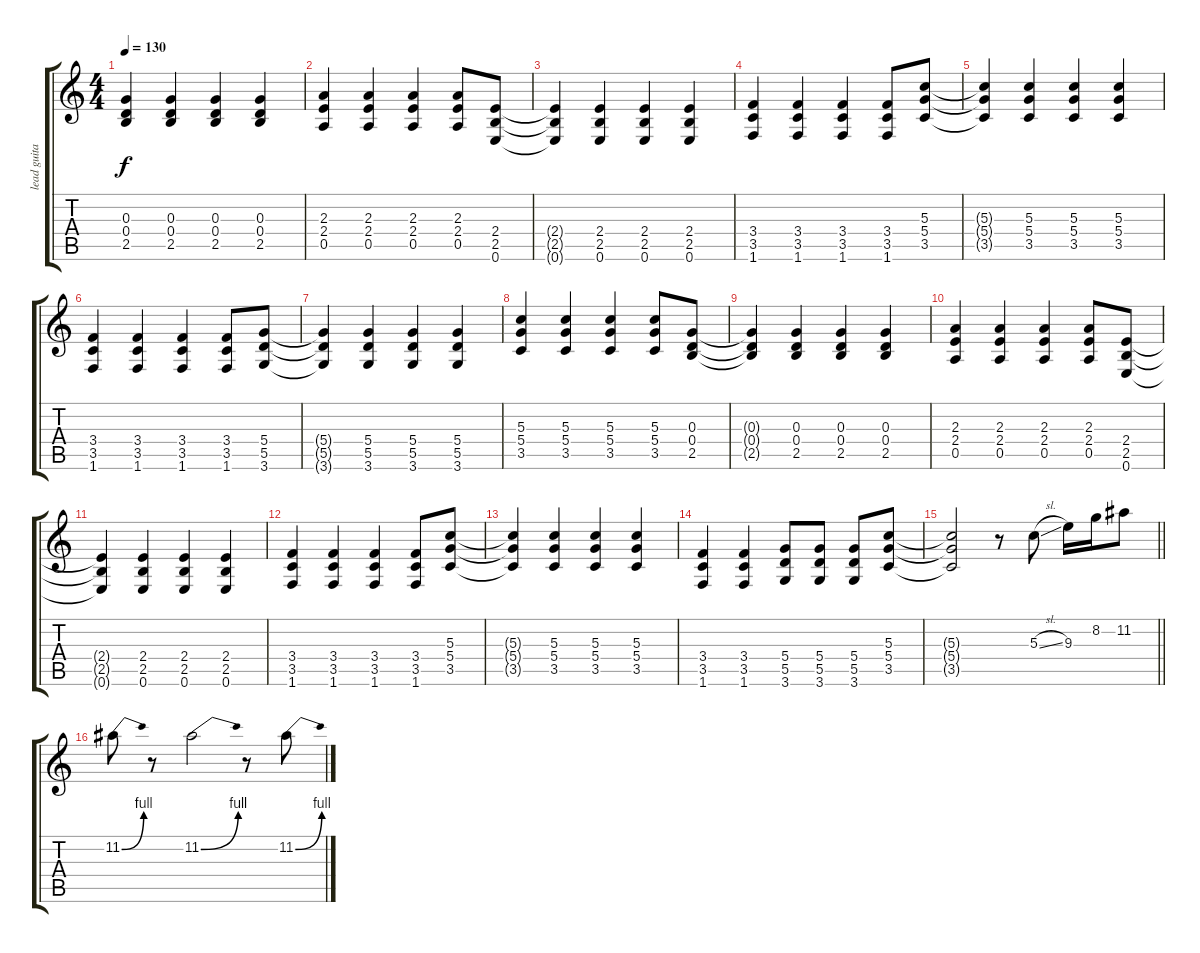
\track ("lead guitar" "lead guita") {instrument distortionguitar}
\staff {score tabs}
\tuning (E4 B3 G3 D3 A2 E2) {hide}
\ts (4 4)
\tempo 130
\clef g2
\ks c
(0.3{t} 0.4{t} 2.5{t}).4{dy f} (0.3 0.4 2.5).4 (0.3 0.4 2.5).4 (0.3 0.4 2.5).4 |
(2.3 2.4 0.5).4 (2.3 2.4 0.5).4 (2.3 2.4 0.5).4 (2.3 2.4 0.5).8 (2.4 2.5 0.6).8 |
(2.4{t} 2.5{t} 0.6{t}).4 (2.4 2.5 0.6).4 (2.4 2.5 0.6).4 (2.4 2.5 0.6).4 |
(3.4 3.5 1.6).4 (3.4 3.5 1.6).4 (3.4 3.5 1.6).4 (3.4 3.5 1.6).8 (5.3 5.4 3.5).8 |
(5.3{t} 5.4{t} 3.5{t}).4 (5.3 5.4 3.5).4 (5.3 5.4 3.5).4 (5.3 5.4 3.5).4 |
(3.4 3.5 1.6).4 (3.4 3.5 1.6).4 (3.4 3.5 1.6).4 (3.4 3.5 1.6).8 (5.4 5.5 3.6).8 |
(5.4{t} 5.5{t} 3.6{t}).4 (5.4 5.5 3.6).4 (5.4 5.5 3.6).4 (5.4 5.5 3.6).4 |
(5.3 5.4 3.5).4 (5.3 5.4 3.5).4 (5.3 5.4 3.5).4 (5.3 5.4 3.5).8 (0.3 0.4 2.5).8 |
(0.3{t} 0.4{t} 2.5{t}).4 (0.3 0.4 2.5).4 (0.3 0.4 2.5).4 (0.3 0.4 2.5).4 |
(2.3 2.4 0.5).4 (2.3 2.4 0.5).4 (2.3 2.4 0.5).4 (2.3 2.4 0.5).8 (2.4 2.5 0.6).8 |
(2.4{t} 2.5{t} 0.6{t}).4 (2.4 2.5 0.6).4 (2.4 2.5 0.6).4 (2.4 2.5 0.6).4 |
(3.4 3.5 1.6).4 (3.4 3.5 1.6).4 (3.4 3.5 1.6).4 (3.4 3.5 1.6).8 (5.3 5.4 3.5).8 |
(5.3{t} 5.4{t} 3.5{t}).4 (5.3 5.4 3.5).4 (5.3 5.4 3.5).4 (5.3 5.4 3.5).4 |
(3.4 3.5 1.6).4 (3.4 3.5 1.6).4 (5.4 5.5 3.6).8 (5.4 5.5 3.6).8 (5.4 5.5 3.6).8 (5.3 5.4 3.5).8 |
\barLineRight lightlight
(5.3{t} 5.4{t} 3.5{t}).2 r.8{txt ""} 5.3{sl}.8 9.3.16 8.2.16 11.2.8 |
11.2{be (bend 0 0 60 4)}.8 r.8 11.2{be (bend 0 0 60 4)}.2 r.8 11.2{be (bend 0 0 60 4)}.8
